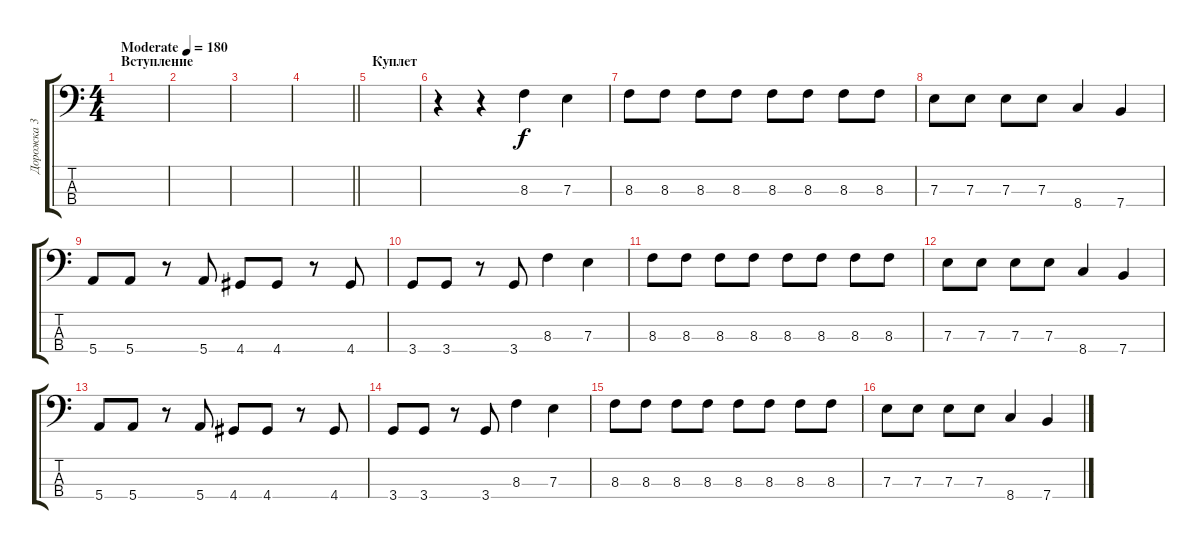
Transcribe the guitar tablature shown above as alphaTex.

\track ("Дорожка 3" "Дорожка 3") {instrument electricbassfinger}
\staff {score tabs}
\tuning (G2 D2 A1 E1) {hide}
\ts (4 4)
\section ("" "Вступление")
\tempo (180 "Moderate")
\clef f4
\ks c
|
|
|
\barLineRight lightlight
|
\section ("" "Куплет")
|
r.4 r.4 8.3.4 7.3.4 |
8.3.8 8.3.8 8.3.8 8.3.8 8.3.8 8.3.8 8.3.8 8.3.8 |
7.3.8 7.3.8 7.3.8 7.3.8 8.4.4 7.4.4 |
5.4.8 5.4.8 r.8 5.4.8 4.4.8 4.4.8 r.8 4.4.8 |
3.4.8 3.4.8 r.8 3.4.8 8.3.4 7.3.4 |
8.3.8 8.3.8 8.3.8 8.3.8 8.3.8 8.3.8 8.3.8 8.3.8 |
7.3.8 7.3.8 7.3.8 7.3.8 8.4.4 7.4.4 |
5.4.8 5.4.8 r.8 5.4.8 4.4.8 4.4.8 r.8 4.4.8 |
3.4.8 3.4.8 r.8 3.4.8 8.3.4 7.3.4 |
8.3.8 8.3.8 8.3.8 8.3.8 8.3.8 8.3.8 8.3.8 8.3.8 |
7.3.8 7.3.8 7.3.8 7.3.8 8.4.4 7.4.4
